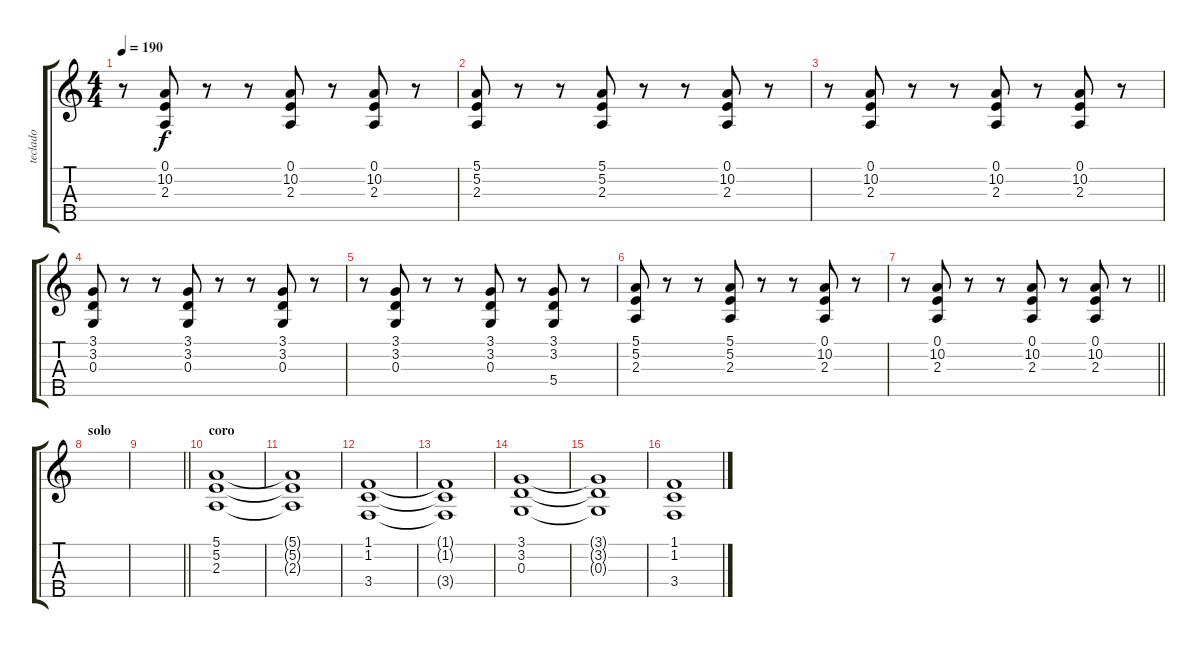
\track ("teclado" "teclado") {instrument stringensemble1}
\staff {score tabs}
\tuning (E4 B3 G3 D3 A2) {hide}
\ts (4 4)
\tempo 190
\clef g2
\ks c
r.8{dy f} (0.1 10.2 2.3).8 r.8 r.8 (0.1 10.2 2.3).8 r.8 (0.1 10.2 2.3).8 r.8 |
(5.1 5.2 2.3).8 r.8 r.8 (5.1 5.2 2.3).8 r.8 r.8 (0.1 10.2 2.3).8 r.8 |
r.8 (0.1 10.2 2.3).8 r.8 r.8 (0.1 10.2 2.3).8 r.8 (0.1 10.2 2.3).8 r.8 |
(3.1 3.2 0.3).8 r.8 r.8 (3.1 3.2 0.3).8 r.8 r.8 (3.1 3.2 0.3).8 r.8 |
r.8 (3.1 3.2 0.3).8 r.8 r.8 (3.1 3.2 0.3).8 r.8 (3.1 3.2 5.4).8 r.8 |
(5.1 5.2 2.3).8 r.8 r.8 (5.1 5.2 2.3).8 r.8 r.8 (0.1 10.2 2.3).8 r.8 |
\barLineRight lightlight
r.8 (0.1 10.2 2.3).8 r.8 r.8 (0.1 10.2 2.3).8 r.8 (0.1 10.2 2.3).8 r.8 |
\section ("" "solo")
|
\barLineRight lightlight
|
\section ("" "coro")
(5.1 5.2 2.3).1 |
(5.1{t} 5.2{t} 2.3{t}).1 |
(1.1 1.2 3.4).1 |
(1.1{t} 1.2{t} 3.4{t}).1 |
(3.1 3.2 0.3).1 |
(3.1{t} 3.2{t} 0.3{t}).1 |
(1.1 1.2 3.4).1
